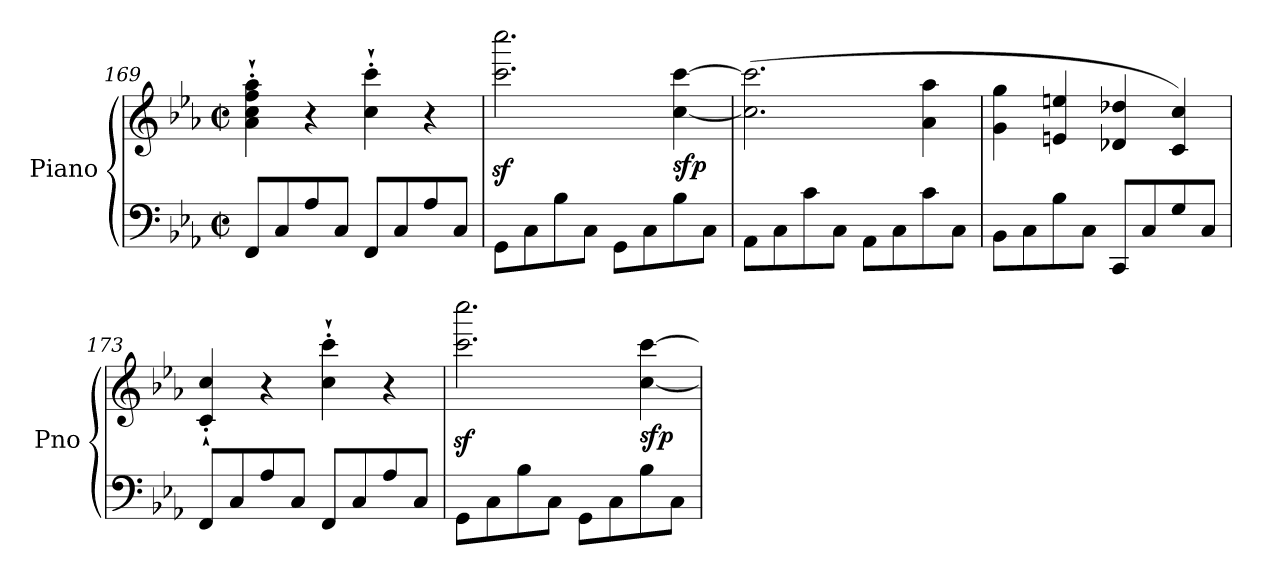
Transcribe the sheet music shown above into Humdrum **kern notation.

**kern	**kern	**dynam
*part1	*part1	*part1
*staff2	*staff1	*staff1/2
*I"Piano	*	*
*I'Pno	*	*
*clefF4	*clefG2	*
*k[b-e-a-]	*k[b-e-a-]	*
*M4/4	*M4/4	*
*met(c|)	*met(c|)	*
=169	=169	=169
!	!	!LO:DY:b
8FF/L	4a-\`' 4cc\`' 4ff\`' 4aa-\`'	other-dynamics
8C/	.	.
8A-/	4r	.
8C/J	.	.
8FF/L	4cc\`' 4ccc\`'	.
8C/	.	.
8A-/	4r	.
8C/J	.	.
=170	=170	=170
8GG\L	2.ccc\z< 2.cccc\z<	.
8C\	.	.
8B-\	.	.
8C\J	.	.
8GG\L	.	.
8C\	.	.
!	!	!LO:DY:b
8B-\	[4cc\ [4ccc\	sfp
8C\J	.	.
=171	=171	=171
8AA-\L	(2.cc\] 2.ccc\]	.
8C\	.	.
8c\	.	.
8C\J	.	.
8AA-\L	.	.
8C\	.	.
8c\	4a-\ 4aa-\	.
8C\J	.	.
=172	=172	=172
8BB-\L	4g\ 4gg\	.
8C\	.	.
8B-\	4en/ 4een/	.
8C\J	.	.
8CC/L	4d-X/ 4dd-X/	.
8C/	.	.
8G/	4c/ 4cc/)	.
8C/J	.	.
=173	=173	=173
!	!	!LO:DY:b
8FF/L	4c/`' 4cc/`'	other-dynamics
8C/	.	.
8A-/	4r	.
8C/J	.	.
8FF/L	4cc\`' 4ccc\`'	.
8C/	.	.
8A-/	4r	.
8C/J	.	.
!!LO:LB:g=z
=174	=174	=174
8GG\L	2.ccc\z< 2.cccc\z<	.
8C\	.	.
8B-\	.	.
8C\J	.	.
8GG\L	.	.
8C\	.	.
!	!	!LO:DY:b
8B-\	[4cc\ [4ccc\	sfp
8C\J	.	.
=	=	=
*-	*-	*-
